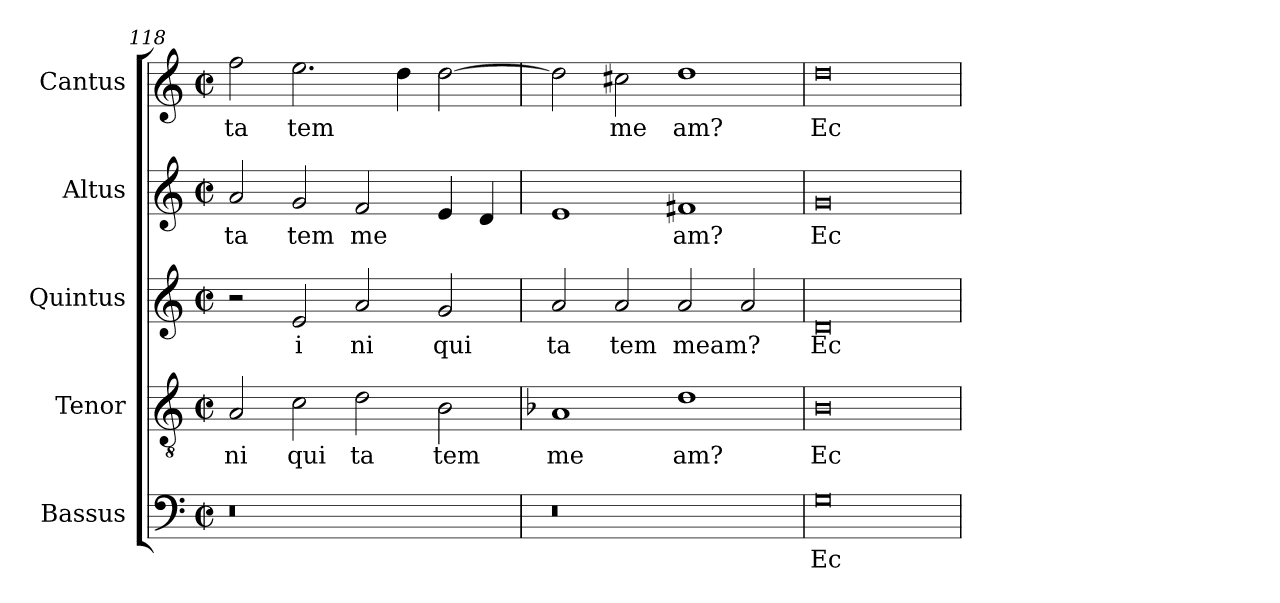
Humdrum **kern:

**kern	**text	**kern	**text	**kern	**text	**kern	**text	**kern	**text
*part5	*part5	*part4	*part4	*part3	*part3	*part2	*part2	*part1	*part1
*staff5	*staff5	*staff4	*staff4	*staff3	*staff3	*staff2	*staff2	*staff1	*staff1
*I"Bassus	*	*I"Tenor	*	*I"Quintus	*	*I"Altus	*	*I"Cantus	*
*clefF4	*	*clefGv2	*	*clefG2	*	*clefG2	*	*clefG2	*
*k[]	*	*	*	*k[]	*	*k[]	*	*	*
*C:	*	*	*	*C:	*	*C:	*	*	*
*M2/2	*	*M2/2	*	*M2/2	*	*M2/2	*	*M2/2	*
*met(c|)	*	*met(c|)	*	*met(c|)	*	*met(c|)	*	*met(c|)	*
=118	=118	=118	=118	=118	=118	=118	=118	=118	=118
!	!	!	!LO:LY:b:cj	!	!	!	!LO:LY:b:cj	!	!LO:LY:b:cj
0r	.	2A/	ni	2r	.	2a/	ta	2ff\	ta
!	!	!	!LO:LY:b:cj	!	!LO:LY:b:cj	!	!LO:LY:b:cj	!	!LO:LY:b
.	.	2c\	qui	2e/	i	2g/	tem	2.ee\	tem
!	!	!	!LO:LY:b:cj	!	!LO:LY:b:cj	!	!LO:LY:b	!	!
.	.	2d\	ta	2a/	ni	2f/	me	.	.
.	.	.	.	.	.	.	.	4dd\	.
!	!	!	!LO:LY:b:cj	!	!LO:LY:b:cj	!	!	!	!
.	.	2B\	tem	2g/	qui	4e/	.	[>2dd\	.
.	.	.	.	.	.	4d/	.	.	.
=119	=119	=119	=119	=119	=119	=119	=119	=119	=119
*	*	*k[b-]	*	*	*	*	*	*	*
*	*	*F:	*	*	*	*	*	*	*
!	!	!	!LO:LY:b:cj	!	!LO:LY:b:cj	!	!	!	!
0r	.	1A	me	2a/	ta	1e	.	2dd\]	.
!	!	!	!	!	!LO:LY:b:cj	!	!	!	!LO:LY:b:cj
.	.	.	.	2a/	tem	.	.	2cc#X\	me
!	!	!	!LO:LY:b:cj	!	!LO:LY:b	!	!LO:LY:b:cj	!	!LO:LY:b:cj
.	.	1d	am?	2a/	meam?	1f#X	am?	1dd	am?
.	.	.	.	2a/	.	.	.	.	.
!!LO:LB:g=z
=120	=120	=120	=120	=120	=120	=120	=120	=120	=120
*	*	*k[]	*	*	*	*	*	*	*
*	*	*C:	*	*	*	*	*	*	*
!	!LO:LY:b:cj	!	!LO:LY:b:cj	!	!LO:LY:b:cj	!	!LO:LY:b:cj	!	!LO:LY:b:cj
0G	Ec	0B	Ec	0d	Ec	0g	Ec	0dd	Ec
=	=	=	=	=	=	=	=	=	=
*-	*-	*-	*-	*-	*-	*-	*-	*-	*-
